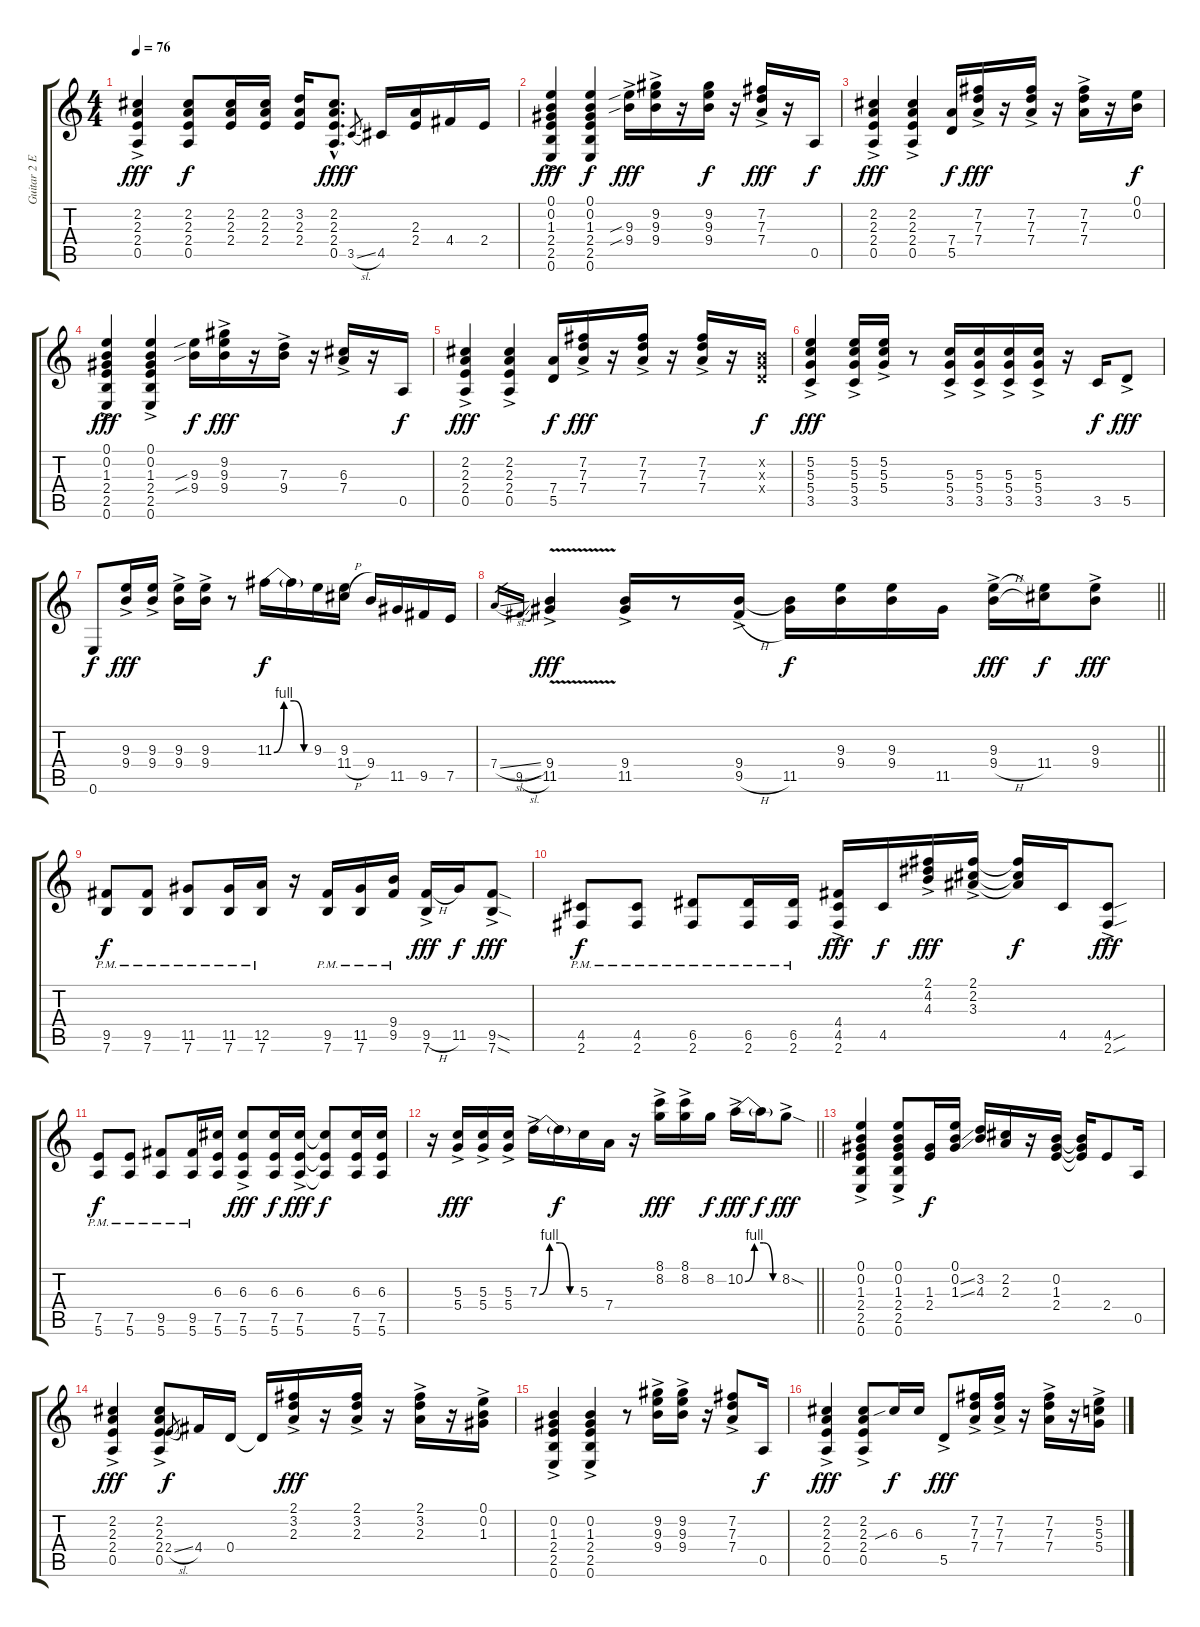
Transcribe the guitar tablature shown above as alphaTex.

\track ("Guitar 2 Electric" "Guitar 2 E") {instrument overdrivenguitar}
\staff {score tabs}
\tuning (E4 B3 G3 D3 A2 E2) {hide}
\ts (4 4)
\tempo 76
\clef g2
\ks c
(2.2{ac} 2.3{ac} 2.4{ac} 0.5{ac}).4{dy fff} (2.2 2.3 2.4 0.5).8{dy f} (2.2 2.3 2.4).16 (2.2 2.3 2.4).16 (3.2 2.3 2.4).16 (2.2{hac} 2.3{hac} 2.4{hac} 0.5{hac}).8{d dy fff} 3.5{sl}.8{gr dy f} 4.5.16 (2.3 2.4).16 4.4.16 2.4.16 |
(0.1{ac} 0.2{ac} 1.3{ac} 2.4{ac} 2.5{ac} 0.6{ac}).4{dy fff} (0.1 0.2 1.3 2.4 2.5 0.6).4{dy f} (9.3{sib ac} 9.4{sib ac}).16{dy fff} (9.2{ac} 9.3{ac} 9.4{ac}).16 r.16 (9.2 9.3 9.4).16{dy f} r.16 (7.2{ac} 7.3{ac} 7.4{ac}).16{dy fff} r.16 0.5.16{dy f} |
(2.2{ac} 2.3{ac} 2.4{ac} 0.5{ac}).4{dy fff} (2.2{ac} 2.3{ac} 2.4{ac} 0.5{ac}).4 (7.4 5.5).16{dy f} (7.2{ac} 7.3{ac} 7.4{ac}).16{dy fff} r.16 (7.2{ac} 7.3{ac} 7.4{ac}).16 r.16 (7.2{ac} 7.3{ac} 7.4{ac}).16 r.16 (0.1 0.2).16{dy f} |
(0.1{ac} 0.2{ac} 1.3{ac} 2.4{ac} 2.5{ac} 0.6{ac}).4{dy fff} (0.1{ac} 0.2{ac} 1.3{ac} 2.4{ac} 2.5{ac} 0.6{ac}).4 (9.3{sib} 9.4{sib}).16{dy f} (9.2{ac} 9.3{ac} 9.4{ac}).16{dy fff} r.16 (7.3{ac} 9.4{ac}).16 r.16 (6.3{ac} 7.4{ac}).16 r.16 0.5.16{dy f} |
(2.2{ac} 2.3{ac} 2.4{ac} 0.5{ac}).4{dy fff} (2.2{ac} 2.3{ac} 2.4{ac} 0.5{ac}).4 (7.4 5.5).16{dy f} (7.2{ac} 7.3{ac} 7.4{ac}).16{dy fff} r.16 (7.2{ac} 7.3{ac} 7.4{ac}).16 r.16 (7.2{ac} 7.3{ac} 7.4{ac}).16 r.16 (0.2{x} 0.3{x} 0.4{x}).16{dy f} |
(5.2{ac} 5.3{ac} 5.4{ac} 3.5{ac}).4{dy fff} (5.2{ac} 5.3{ac} 5.4{ac} 3.5{ac}).16 (5.2{ac} 5.3{ac} 5.4{ac}).16 r.8 (5.3{ac} 5.4{ac} 3.5{ac}).16 (5.3{ac} 5.4{ac} 3.5{ac}).16 (5.3{ac} 5.4{ac} 3.5{ac}).16 (5.3{ac} 5.4{ac} 3.5{ac}).16 r.16 3.5.16{dy f} 5.5{ac}.8{dy fff} |
0.6.8{dy f} (9.3{ac} 9.4{ac}).16{dy fff} (9.3{ac} 9.4{ac}).16 (9.3{ac} 9.4{ac}).16 (9.3{ac} 9.4{ac}).16 r.8 11.3{be (custom 0 0 15 4 30 4 45 0 60 0)}.16{dy f} 11.3{t}.16 9.3.16 (9.3 11.4{h}).16 9.4.16 11.5.16 9.5.16 7.5.16 |
\barLineRight lightlight
7.4{sl}.16{gr} 9.5{sl}.16{gr} (9.4{v ac} 11.5{v ac}).4{dy fff} (9.4{ac} 11.5{ac}).16 r.8 (9.4{ac} 9.5{h ac}).16 (9.4{t} 11.5).16{dy f} (9.3 9.4).16 (9.3 9.4).16 11.5.16 (9.3{ac} 9.4{h ac}).16{dy fff} (9.3{t} 11.4).16{dy f} (9.3{ac} 9.4{ac}).8{dy fff} |
(9.5{pm} 7.6{pm}).8{dy f} (9.5{pm} 7.6{pm}).8 (11.5{pm} 7.6{pm}).8 (11.5{pm} 7.6{pm}).16 (12.5{pm} 7.6{pm}).16 r.16 (9.5{pm} 7.6{pm}).16 (11.5{pm} 7.6{pm}).16 (9.4{pm} 9.5{pm}).16 (9.5{h ac} 7.6{ac}).16{dy fff} 11.5.16{dy f} (9.5{sod ac} 7.6{sod ac}).8{dy fff} |
(4.5{pm} 2.6{pm}).8{dy f} (4.5{pm} 2.6{pm}).8 (6.5{pm} 2.6{pm}).8 (6.5{pm} 2.6{pm}).16 (6.5{pm} 2.6{pm}).16 (4.4{ac} 4.5{ac} 2.6{ac}).16{dy fff} 4.5.16{dy f} (2.1{ac} 4.2{ac} 4.3{ac}).16{dy fff} (2.1{ac} 2.2{ac} 3.3{ac}).16 (2.1{t} 2.2{t} 3.3{t}).16{dy f} 4.5.16 (4.5{sou ac} 2.6{sou ac}).8{dy fff} |
(7.5{pm} 5.6{pm}).8{dy f} (7.5{pm} 5.6{pm}).8 (9.5{pm} 5.6{pm}).8 (9.5{pm} 5.6{pm}).16 (6.3 7.5 5.6).16 (6.3{ac} 7.5{ac} 5.6{ac}).8{dy fff} (6.3 7.5 5.6).16{dy f} (6.3{ac} 7.5{ac} 5.6{ac}).16{dy fff} (6.3{t} 7.5{t} 5.6{t}).8{dy f} (6.3 7.5 5.6).16 (6.3 7.5 5.6).16 |
\barLineRight lightlight
r.16 (5.3{ac} 5.4{ac}).16{dy fff} (5.3{ac} 5.4{ac}).16 (5.3{ac} 5.4{ac}).16 7.3{be (custom 0 0 15 4 30 4 45 0 60 0) ac}.16 7.3{t}.16{dy f} 5.3.16 7.4.16 r.16 (8.1{ac} 8.2{ac}).16{dy fff} (8.1{ac} 8.2{ac}).16 8.2.16{dy f} 10.2{be (custom 0 0 15 4 30 4 45 0 60 0) ac}.16{dy fff} 10.2{t}.16{dy f} 8.2{sod ac}.8{dy fff} |
(0.1{ac} 0.2{ac} 1.3{ac} 2.4{ac} 2.5{ac} 0.6{ac}).4 (0.1{ac} 0.2{ac} 1.3{ac} 2.4{ac} 2.5{ac} 0.6{ac}).8 (1.3 2.4).16{dy f} (0.1 0.2{ss} 1.3{ss}).16 (3.2 4.3).16 (2.2 2.3).16 r.16 (0.2 1.3 2.4).16 (0.2{t} 1.3{t} 2.4{t}).16 2.4.8 0.5.16 |
(2.2{ac} 2.3{ac} 2.4{ac} 0.5{ac}).4{dy fff} (2.2{ac} 2.3{ac} 2.4{ac} 0.5{ac}).8 2.4{sl}.8{gr dy f} 4.4.16 0.4.16 0.4{t}.16 (2.1{ac} 3.2{ac} 2.3{ac}).16{dy fff} r.16 (2.1{ac} 3.2{ac} 2.3{ac}).16 r.16 (2.1{ac} 3.2{ac} 2.3{ac}).16 r.16 (0.1{ac} 0.2{ac} 1.3{ac}).16 |
(0.2{ac} 1.3{ac} 2.4{ac} 2.5{ac} 0.6{ac}).4 (0.2{ac} 1.3{ac} 2.4{ac} 2.5{ac} 0.6{ac}).4 r.8 (9.2{ac} 9.3{ac} 9.4{ac}).16 (9.2{ac} 9.3{ac} 9.4{ac}).16 r.16 (7.2{ac} 7.3{ac} 7.4{ac}).8 0.5.16{dy f} |
(2.2{ac} 2.3{ac} 2.4{ac} 0.5{ac}).4{dy fff} (2.2{ac} 2.3{ac} 2.4{ac} 0.5{ac}).8 6.3{sib}.16{dy f} 6.3.16 5.5{ac}.8{dy fff} (7.2{ac} 7.3{ac} 7.4{ac}).16 (7.2{ac} 7.3{ac} 7.4{ac}).16 r.16 (7.2{ac} 7.3{ac} 7.4{ac}).16 r.16 (5.2{ac} 5.3{ac} 5.4{ac}).16
